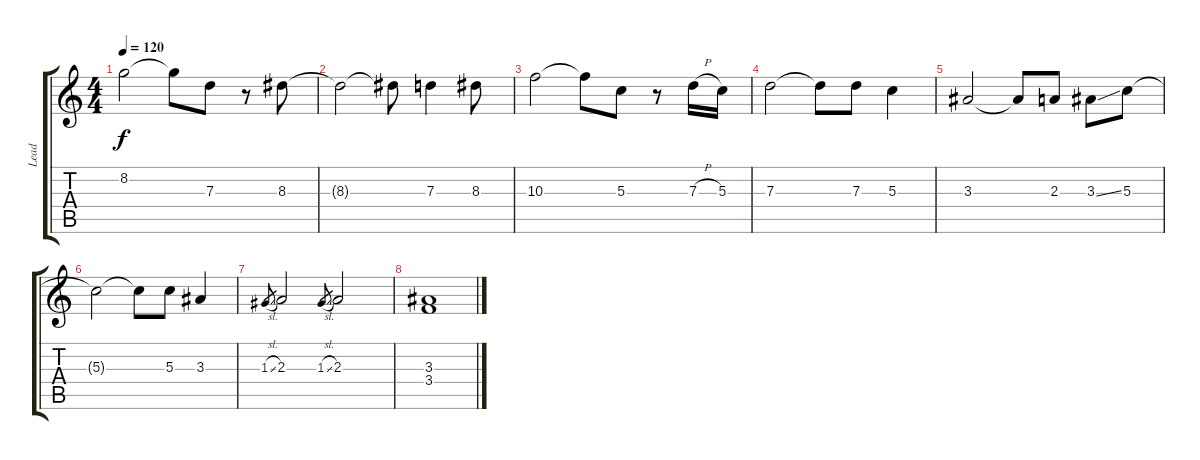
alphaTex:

\track ("Lead" "Lead") {instrument acousticguitarnylon}
\staff {score tabs}
\tuning (E4 B3 G3 D3 A2 E2) {hide}
\ts (4 4)
\tempo 120
\clef g2
\ks c
8.2.2{dy f} 8.2{t}.8 7.3.8 r.8 8.3.8 |
8.3{t}.2 8.3{t}.8 7.3.4 8.3.8 |
10.3.2 10.3{t}.8 5.3.8 r.8 7.3{h}.16 5.3.16 |
7.3.2 7.3{t}.8 7.3.8 5.3.4 |
3.3.2 3.3{t}.8 2.3.8 3.3{ss}.8 5.3.8 |
5.3{t}.2 5.3{t}.8 5.3.8 3.3.4 |
1.3{sl}.8{gr} 2.3.2 1.3{sl}.8{gr} 2.3.2 |
(3.3 3.4).1
